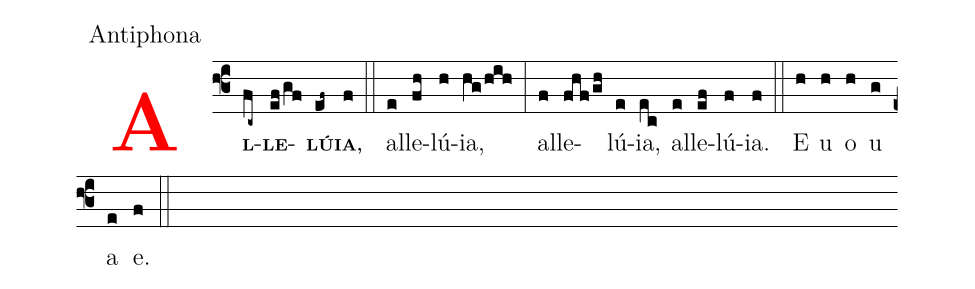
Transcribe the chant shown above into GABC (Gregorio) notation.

office-part: Antiphona;
%%
<v>\bf\textcolor{red}{A}</v><v>\bf\scriptsize{L}</v>(f3fc~)<v>\bf\scriptsize{LE}</v>(ef/gf)<v>\bf\scriptsize{LÚ}</v>(ef~)<v>\bf\scriptsize{IA,}</v>(f) (::)
al(e)le(fh)lú(h)ia,(hg/hih) (:)
al(f)le(fhf/gh)lú(e)ia,(ec) al(e)le(ef)lú(f)ia.(f)  (::) E(h) u(h) o(h) u(g) a(e) e.(f) (::)
